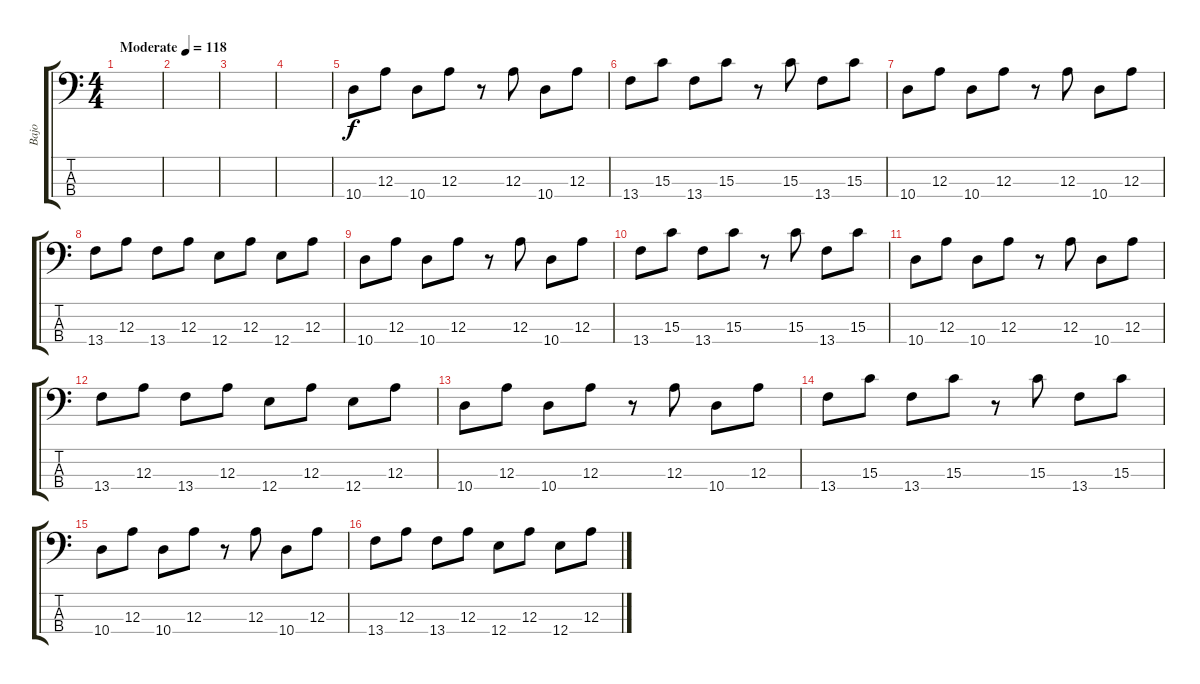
\track ("Bajo" "Bajo") {instrument electricbassfinger}
\staff {score tabs}
\tuning (G2 D2 A1 E1) {hide}
\ts (4 4)
\tempo (118 "Moderate")
\clef f4
\ks c
|
|
|
|
10.4.8 12.3.8 10.4.8 12.3.8 r.8 12.3.8 10.4.8 12.3.8 |
13.4.8 15.3.8 13.4.8 15.3.8 r.8 15.3.8 13.4.8 15.3.8 |
10.4.8 12.3.8 10.4.8 12.3.8 r.8 12.3.8 10.4.8 12.3.8 |
13.4.8 12.3.8 13.4.8 12.3.8 12.4.8 12.3.8 12.4.8 12.3.8 |
10.4.8 12.3.8 10.4.8 12.3.8 r.8 12.3.8 10.4.8 12.3.8 |
13.4.8 15.3.8 13.4.8 15.3.8 r.8 15.3.8 13.4.8 15.3.8 |
10.4.8 12.3.8 10.4.8 12.3.8 r.8 12.3.8 10.4.8 12.3.8 |
13.4.8 12.3.8 13.4.8 12.3.8 12.4.8 12.3.8 12.4.8 12.3.8 |
10.4.8 12.3.8 10.4.8 12.3.8 r.8 12.3.8 10.4.8 12.3.8 |
13.4.8 15.3.8 13.4.8 15.3.8 r.8 15.3.8 13.4.8 15.3.8 |
10.4.8 12.3.8 10.4.8 12.3.8 r.8 12.3.8 10.4.8 12.3.8 |
13.4.8 12.3.8 13.4.8 12.3.8 12.4.8 12.3.8 12.4.8 12.3.8
